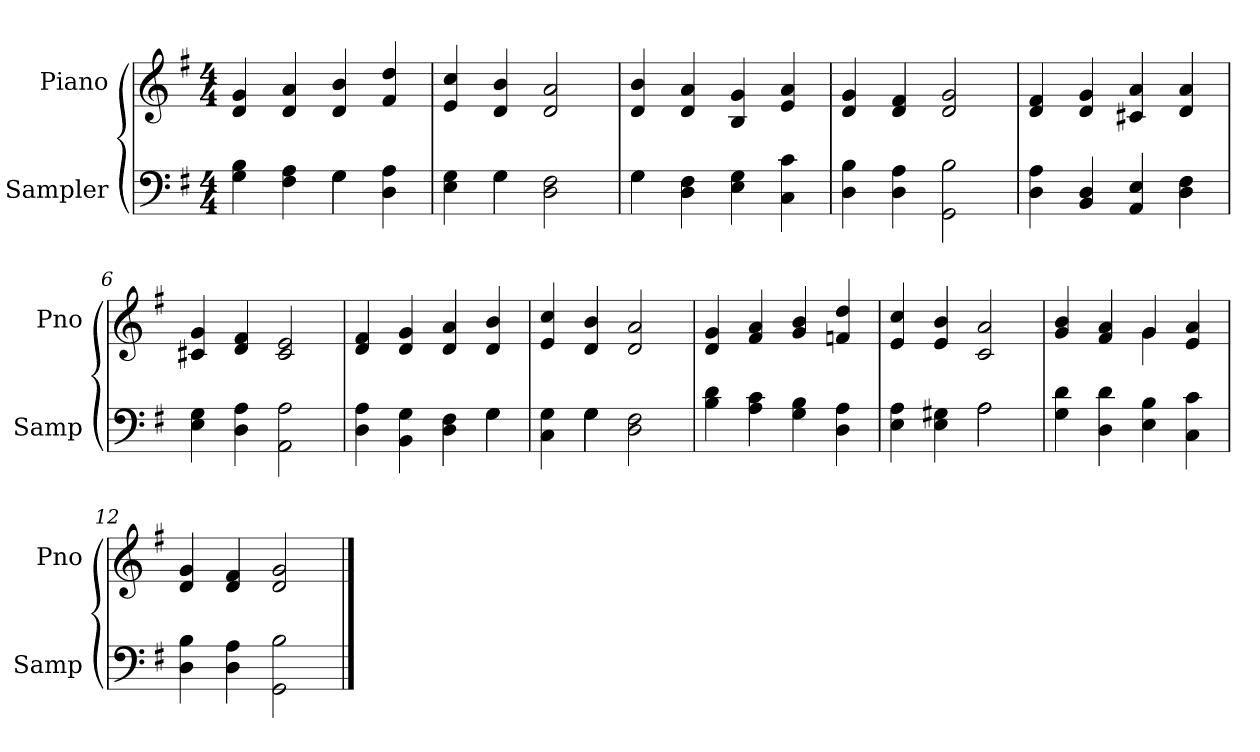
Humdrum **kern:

**kern	**kern
*part2	*part1
*staff2	*staff1
*I"Sampler	*I"Piano
*I'Samp	*I'Pno
*clefF4	*clefG2
*k[f#]	*k[f#]
*G:	*G:
*M4/4	*M4/4
=1	=1
*^	*
4G 4B	2ryy	4d 4g
4F# 4A	.	4d 4a
4G\	4G	4d 4b
4D 4A	4ryy	4f# 4dd
=2	=2	=2
4E 4G	4ryy	4e 4cc
4G\	4G	4d 4b
2D 2F#	2ryy	2d 2a
=3	=3	=3
4G\	4G	4d 4b
4D 4F#	2.ryy	4d 4a
4E 4G	.	4B 4g
4C 4c	.	4e 4a
*v	*v	*
=4	=4
4D 4B	4d 4g
4D 4A	4d 4f#
2GG 2B	2d 2g
=5	=5
4D 4A	4d 4f#
4BB 4D	4d 4g
4AA 4E	4c#X 4a
4D 4F#	4d 4a
=6	=6
4E 4G	4c#X 4g
4D 4A	4d 4f#
2AA 2A	2c# 2e
=7	=7
*^	*
4D 4A	2.ryy	4d 4f#
4BB 4G	.	4d 4g
4D 4F#	.	4d 4a
4G\	4G	4d 4b
=8	=8	=8
4C 4G	4ryy	4e 4cc
4G\	4G	4d 4b
2D 2F#	2ryy	2d 2a
*v	*v	*
=9	=9
4B 4d	4d 4g
4A 4c	4f# 4a
4G 4B	4g 4b
4D 4A	4fn 4dd
=10	=10
*^	*
4E 4A	2ryy	4e 4cc
4E 4G#X	.	4e 4b
2A\	2A	2c 2a
*v	*v	*
=11	=11
*	*^
4G 4d	4g 4b	2ryy
4D 4d	4f# 4a	.
4E 4B	4g/	4g
4C 4c	4e 4a	4ryy
*	*v	*v
=12	=12
4D 4B	4d 4g
4D 4A	4d 4f#
2GG 2B	2d 2g
==	==
*-	*-
